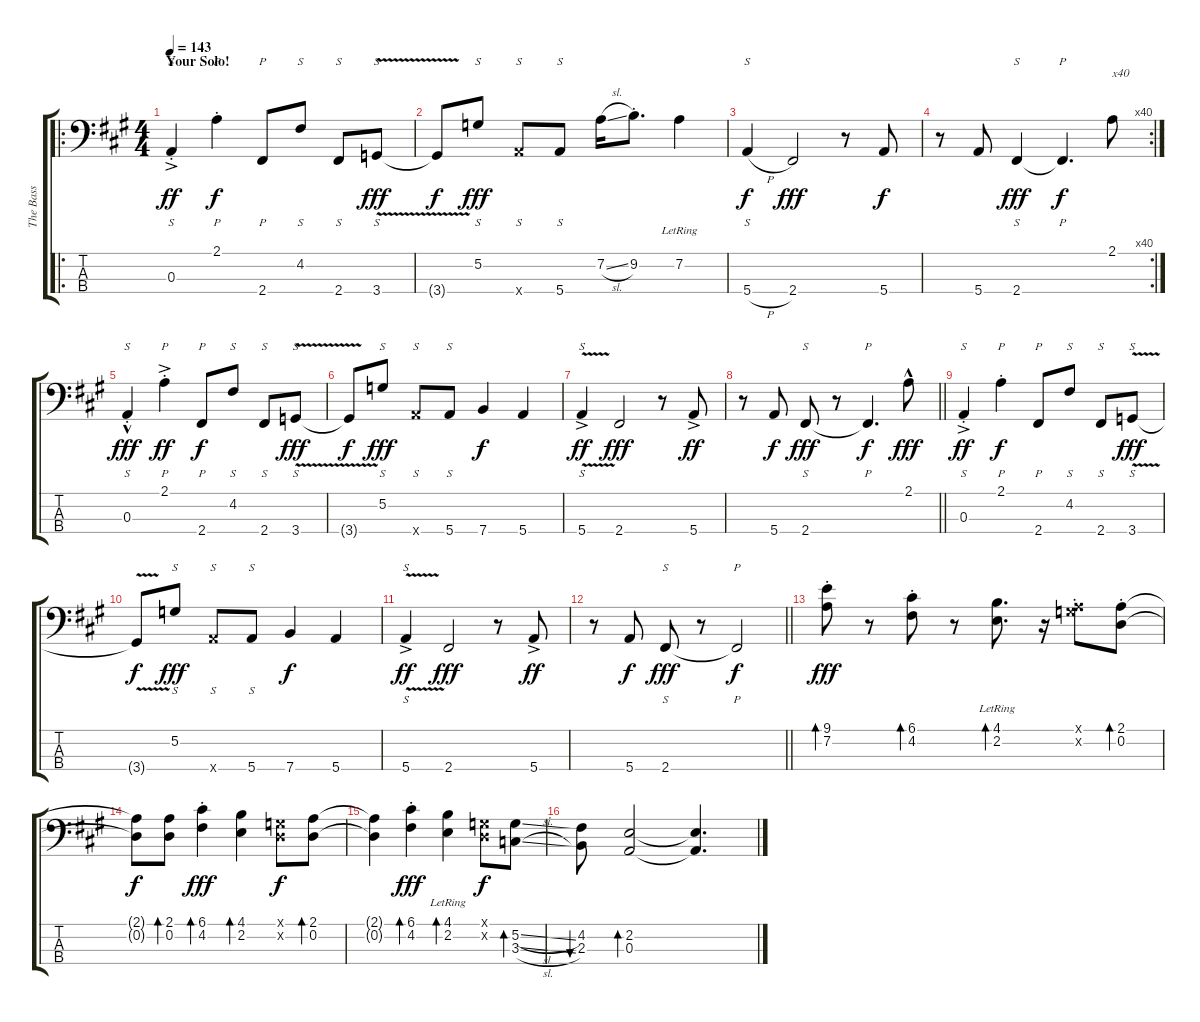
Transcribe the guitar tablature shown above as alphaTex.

\track ("The Bass" "The Bass") {instrument electricbassfinger}
\staff {score tabs}
\tuning (G2 D2 A1 E1) {hide}
\ro
\ts (4 4)
\section ("" "Your Solo! ")
\tempo 143
\clef f4
\ks a
0.3{ac st}.4{s dy ff volume 8 instrument synthbass1} 2.1{st}.4{p dy f} 2.4.8{p} 4.2.8{s} 2.4.8{s} 3.4{v}.8{s dy fff} |
3.4{t}.8{dy f} 5.2.8{s dy fff} 5.4{x}.8{s} 5.4.8{s} 7.2{sl}.16 9.2{st}.8{d} 7.2{lr}.4 |
5.4{h}.4{s dy f} 2.4.2{dy fff} r.8 5.4.8{dy f} |
\rc 40
r.8 5.4.8 2.4.4{s dy fff} 2.4{t}.4{p d dy f} 2.1.8{txt "x40"} |
0.3{hac st}.4{s dy fff volume 13 instrument slapbass1} 2.1{ac st}.4{p dy ff} 2.4.8{p dy f} 4.2.8{s} 2.4.8{s} 3.4{v}.8{s dy fff} |
3.4{t}.8{dy f} 5.2.8{s dy fff} 5.4{x}.8{s} 5.4.8{s} 7.4.4{dy f} 5.4.4 |
5.4{v ac}.4{s dy ff} 2.4.2{dy fff} r.8 5.4{ac}.8{dy ff} |
\barLineRight lightlight
r.8 5.4.8{dy f} 2.4.8{s dy fff} r.8 2.4{t}.4{p d dy f} 2.1{hac}.8{dy fff} |
0.3{ac st}.4{s dy ff instrument slapbass1} 2.1{st}.4{p dy f} 2.4.8{p} 4.2.8{s} 2.4.8{s} 3.4{v}.8{s dy fff} |
3.4{t}.8{dy f} 5.2.8{s dy fff} 5.4{x}.8{s} 5.4.8{s} 7.4.4{dy f} 5.4.4 |
5.4{v ac}.4{s dy ff} 2.4.2{dy fff} r.8 5.4{ac}.8{dy ff} |
\barLineRight lightlight
r.8 5.4.8{dy f} 2.4.8{s dy fff} r.8 2.4{t}.2{p dy f} |
(9.1{st} 7.2{st}).8{bd 30 dy fff} r.8 (6.1 4.2{st}).8{bd 30} r.8 (4.1 2.2{lr}).8{d bd 30} r.16 (0.1{x} 7.2{st x}).8 (2.1 0.2{st}).8{bd 30} |
(2.1{t} 0.2{t}).8{dy f} (2.1 0.2).8{bd 30} (6.1 4.2{st}).4{bd 30 dy fff} (4.1 2.2).4{bd 30} (0.1{x} 0.2{x}).8{dy f} (2.1 0.2).8{bd 30} |
(2.1{t} 0.2{t}).4 (6.1 4.2{st}).4{bd 30 dy fff} (4.1 2.2{lr}).4{bd 30} (0.1{x} 0.2{x}).8{dy f} (5.2{sl} 3.3{sl}).8{bd 30} |
(4.2 2.3).8{bu 30} (2.2 0.3).2{bd 30} (2.2{t} 0.3{t}).4{d}
